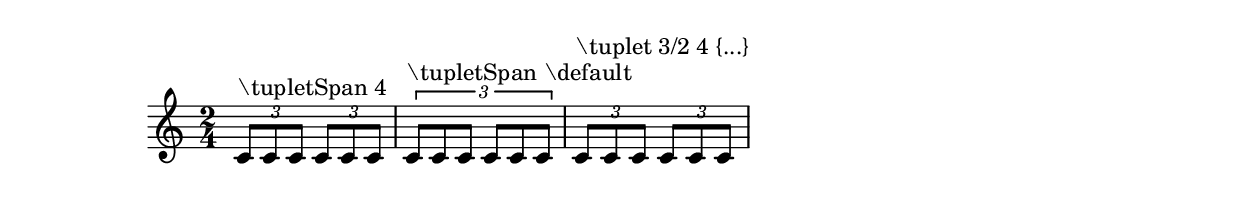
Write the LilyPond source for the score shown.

%% DO NOT EDIT this file manually; it is automatically
%% generated from LSR http://lsr.di.unimi.it
%% Make any changes in LSR itself, or in Documentation/snippets/new/ ,
%% and then run scripts/auxiliar/makelsr.py
%%
%% This file is in the public domain.
\version "2.18.0"

\header {
  lsrtags = "rhythms, syntax-and-expressions"

  texidoc = "
The property @code{tupletSpannerDuration} sets how long each of the
tuplets contained within the brackets after @code{\\tuplet} should
last. Many consecutive tuplets can then be placed within a single
@code{\\tuplet} expression, thus saving typing.

There are several ways to set @code{tupletSpannerDuration}.  The
command @code{\\tupletSpan} sets it to a given duration, and clears it
when instead of a duration @code{\\default} is specified.  Another way
is to use an optional argument with @code{\\tuplet}.

"
  doctitle = "Entering several tuplets using only one \\tuplet command"
} % begin verbatim

\relative c' {
  \time 2/4
  \tupletSpan 4
  \tuplet 3/2 { c8^"\\tupletSpan 4" c c c c c }
  \tupletSpan \default
  \tuplet 3/2 { c8^"\\tupletSpan \\default" c c c c c }
  \tuplet 3/2 4 { c8^"\\tuplet 3/2 4 {...}" c c c c c }
}
